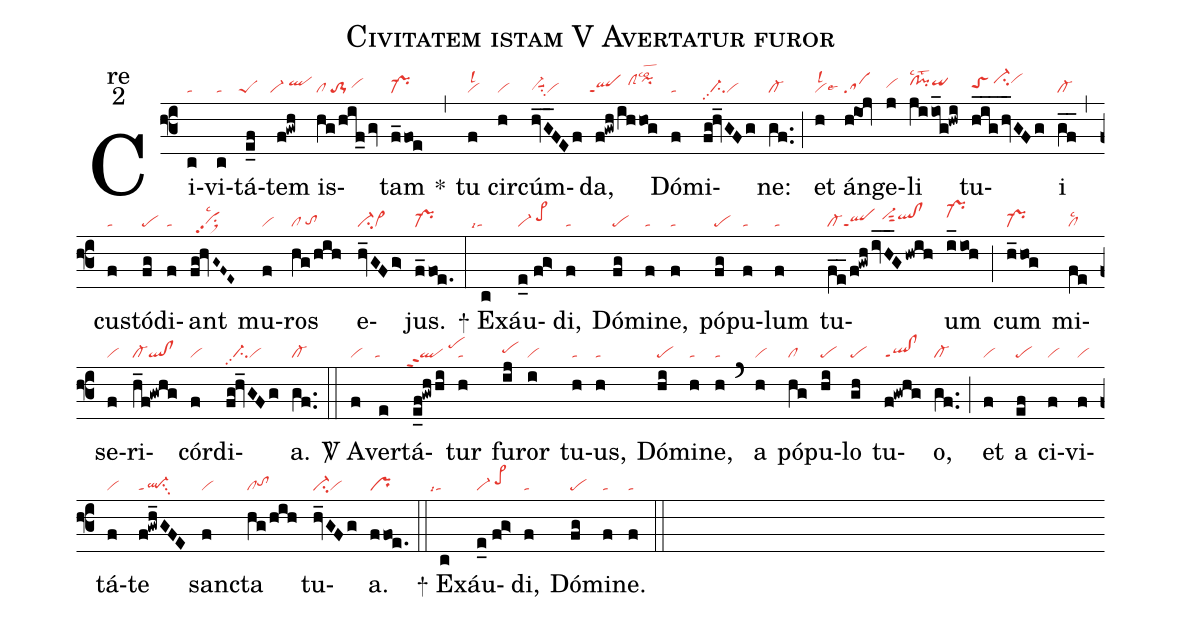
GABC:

name:Civitatem istam V Avertatur furor;
office-part:re;
mode:2;
nabc-lines:1;
%%
(f3) Ci(c|ta)vi(c|ta)tá(e_f|``peS)tem(f!gwh|``vi-/qlhi) is(hg/hif_gv|cl/to-1/vihh)tam(f_foe|pr-) <sp>*</sp>(,) tu(f|vilsl2) cir(h|vi)cúm(hvG__FEf|vi-hgsuu1su2vi)da,(f!gwh/ihhog|``qlppt1/clShipihjlsco2) Dó(f|ta)mi(fg!hv_GFg|//ci-pp2vi)ne:(gf..|cl-) (;) et(h|vilsl2lse6) án(h@ioj|sa)ge(j|vihh)li(jiio_g!hwi|clhi!pihilsc2lst2qihi) tu(hig___hv_GFg|toShh/ci-hjvihj)i(gf__|cl-) (,) cus(f|ta)tó(fg|pe)di(f|ta)ant(fg!hvG~F~E~|//ci>hgpp2lsc2) mu(f|vi)ros(hg/hih|cl/tohg) e(hv_GFg>|ci-vi>)jus.(f_foe.|pr-) (:)

<sp>+</sp> E(c|```talsi4)xáu(e_0//fg>|vi-/pe>hi)di,(f|ta) Dó(fg|pe)mi(f|ta)ne,(f|ta) pó(fg|pe)pu(f|ta)lum(f|ta) tu(fe__/f!gwhivH__Ghwih|cl-qlppt1/vi-hisut2qlhi!clhi)um(i_ioh|pr-hj) (;) cum(h_hog|pr-) mi(fe|cllsc2)se(f|vi)ri(h_f!gwhg|cl-ql!cl)cór(f|vi)di(fg!hv_GFg|//ci-pp2vi)a.(gf..|cl-) (::)

<sp>V/</sp> A(f|vi)ver(e|`ta)tá(e_f!gwh/hi|``qlppt2/pehj)tur(h|ta) fu(ij|pehh)ror(i|vi) tu(h|ta)us,(h|ta) Dó(hi|pe)mi(h|ta)ne,(h|ta) (`) a(h|vi) pó(hg|cl)pu(hi|pe)lo(gh|pe) tu(f!gwhg|ql!clppt1)o,(gf..|cl-) (;) et(f|vi) a(ef|pe) ci(f|vi)vi(f|vi)tá(f|vi)te(f!gwh_GFE|ql-ppt1su3) san(f|vi)cta(hg/hih|cltohh) tu(hv_GFg|ci-vi)a.(ffoe.|pr) (::)

<sp>+</sp> E(c|```talsi4)xáu(e_0//fg>|vi-/pe>hi)di,(f|ta) Dó(fg|pe)mi(f|ta)ne.(f|ta) (::)
